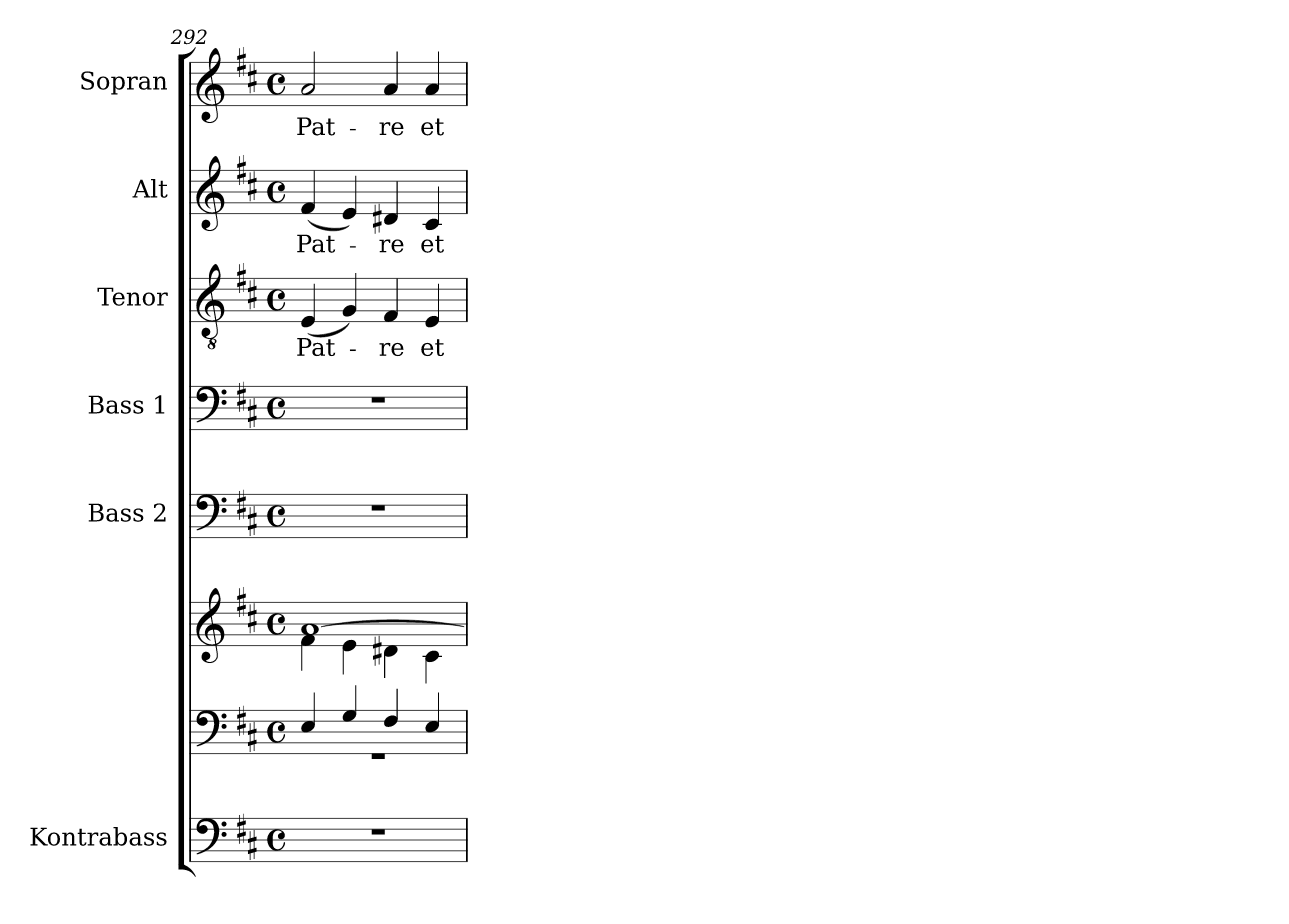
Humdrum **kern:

**kern	**kern	**kern	**kern	**kern	**kern	**text	**kern	**text	**kern	**text
*part7	*part6	*part6	*part5	*part4	*part3	*part3	*part2	*part2	*part1	*part1
*staff8	*staff7	*staff6	*staff5	*staff4	*staff3	*staff3	*staff2	*staff2	*staff1	*staff1
*I"Kontrabass	*	*	*I"Bass 2	*I"Bass 1	*I"Tenor	*	*I"Alt	*	*I"Sopran	*
*I'Kb.	*	*	*I'B. 2	*I'B. 1	*I'T.	*	*I'A.	*	*I'S.	*
*clefF4	*clefF4	*clefG2	*clefF4	*clefF4	*clefGv2	*	*clefG2	*	*clefG2	*
*ITrd7c12	*	*	*	*	*	*	*	*	*	*
*k[f#c#]	*k[f#c#]	*k[f#c#]	*k[f#c#]	*k[f#c#]	*k[f#c#]	*	*k[f#c#]	*	*k[f#c#]	*
*D:	*D:	*D:	*D:	*D:	*D:	*	*D:	*	*D:	*
*M4/4	*M4/4	*M4/4	*M4/4	*M4/4	*M4/4	*	*M4/4	*	*M4/4	*
*met(c)	*met(c)	*met(c)	*met(c)	*met(c)	*met(c)	*	*met(c)	*	*met(c)	*
=292	=292	=292	=292	=292	=292	=292	=292	=292	=292	=292
*	*^	*^	*	*	*	*	*	*	*	*
!	!	!	!	!	!	!	!	!LO:LY:b	!	!LO:LY:b	!	!LO:LY:b
1r	4E/	1rGG	[>1a	4f#\	1r	1r	(<4E/	Pat-	(<4f#/	Pat-	2a/	Pat-
.	4G/	.	.	4e\	.	.	4G/)	.	4e/)	.	.	.
!	!	!	!	!	!	!	!	!LO:LY:b	!	!LO:LY:b	!	!LO:LY:b
.	4F#/	.	.	4d#X\	.	.	4F#/	-re	4d#X/	-re	4a/	-re
!	!	!	!	!	!	!	!	!LO:LY:b	!	!LO:LY:b	!	!LO:LY:b
.	4E/	.	.	4c#\	.	.	4E/	et	4c#/	et	4a/	et
*	*v	*v	*	*	*	*	*	*	*	*	*	*
*	*	*v	*v	*	*	*	*	*	*	*	*
=	=	=	=	=	=	=	=	=	=	=
*-	*-	*-	*-	*-	*-	*-	*-	*-	*-	*-
